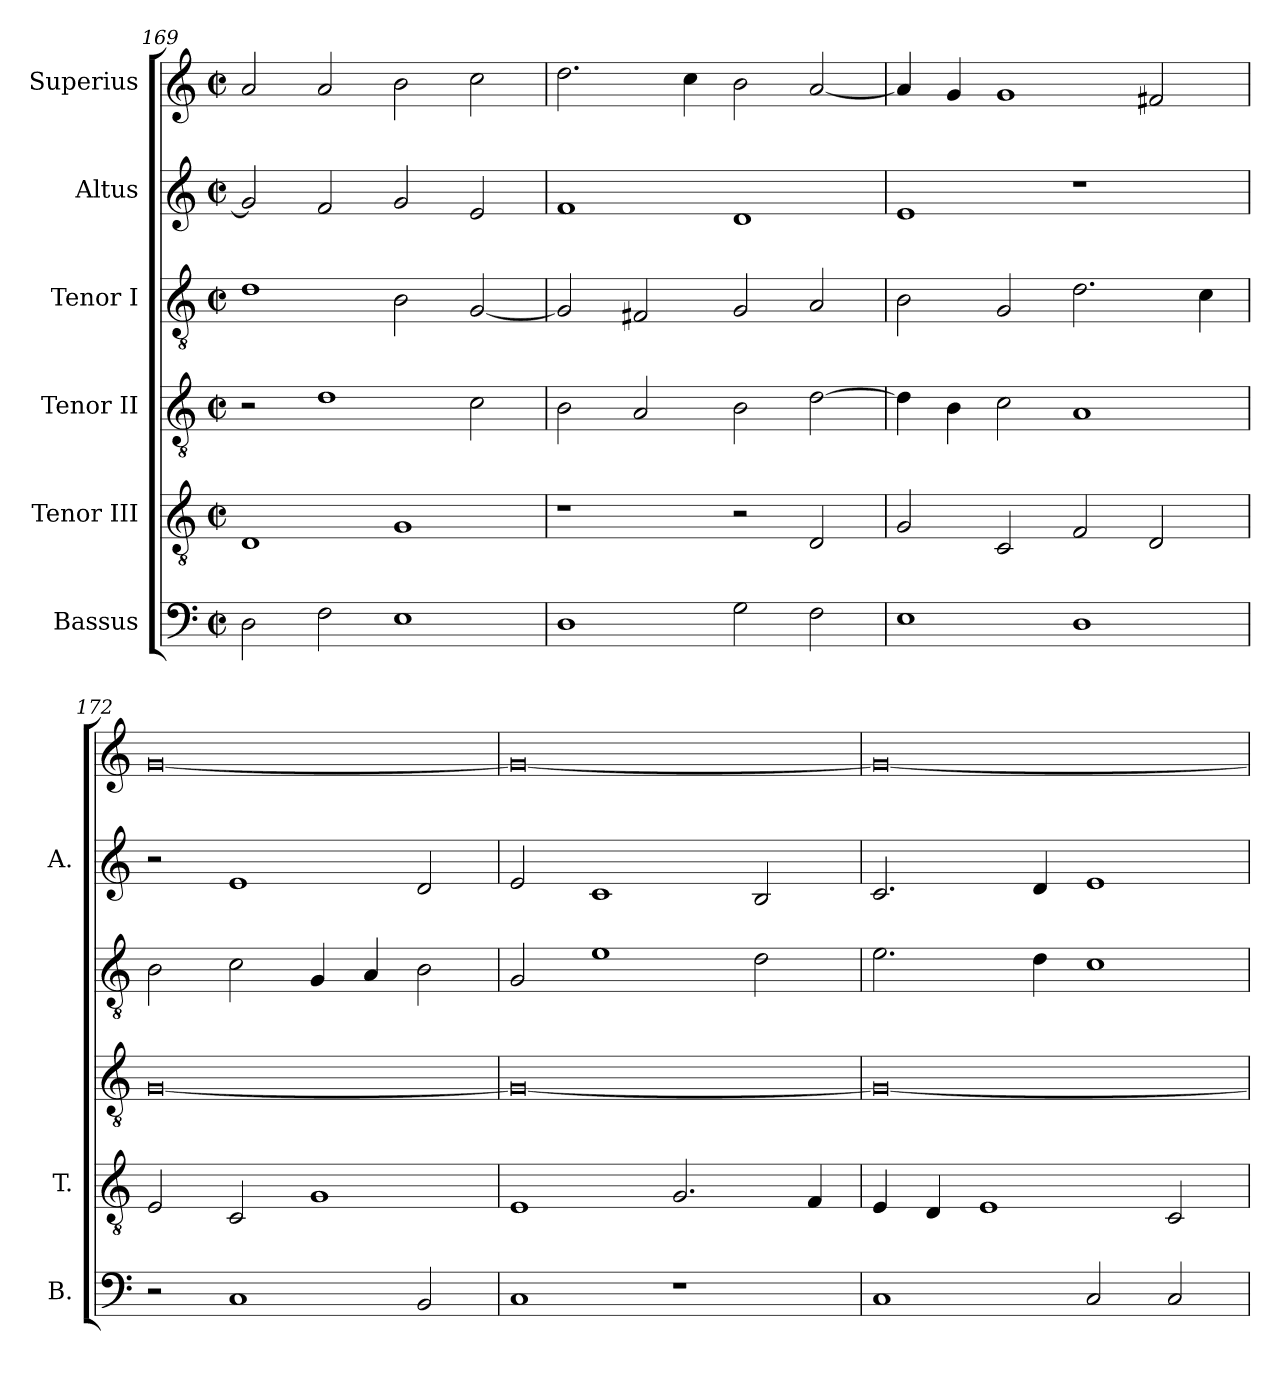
**kern	**kern	**kern	**kern	**kern	**kern
*part6	*part5	*part4	*part3	*part2	*part1
*staff6	*staff5	*staff4	*staff3	*staff2	*staff1
*I"Bassus	*I"Tenor III	*I"Tenor II	*I"Tenor I	*I"Altus	*I"Superius
*I'B.	*I'T.	*	*	*I'A.	*
*clefF4	*clefGv2	*clefGv2	*clefGv2	*clefG2	*clefG2
*	*ITrd7c12	*ITrd7c12	*ITrd7c12	*	*
*k[]	*k[]	*k[]	*k[]	*k[]	*k[]
*C:	*C:	*C:	*C:	*C:	*C:
*M2/2	*M2/2	*M2/2	*M2/2	*M2/2	*M2/2
*met(c|)	*met(c|)	*met(c|)	*met(c|)	*met(c|)	*met(c|)
=169	=169	=169	=169	=169	=169
2Di\	1DDi	2r	1Di	2gi/]	2ai/
2Fi\	.	1Di	.	2fi/	2ai/
1Ei	1GGi	.	2BBi\	2gi/	2bi\
.	.	2Ci\	[<2GGi/	2ei/	2cci\
=170	=170	=170	=170	=170	=170
1Di	1r	2BBi\	2GGi/]	1fi	2.ddi\
.	.	2AAi/	2FF#Xi/	.	.
.	.	.	.	.	4cci\
2Gi\	2r	2BBi\	2GGi/	1di	2bi\
2Fi\	2DDi/	[>2Di\	2AAi/	.	[<2ai/
=171	=171	=171	=171	=171	=171
1Ei	2GGi/	4Di\]	2BBi\	1ei	4ai/]
.	.	4BBi\	.	.	4gi/
.	2CCi/	2Ci\	2GGi/	.	1gi
1Di	2FFi/	1AAi	2.Di\	1r	.
.	2DDi/	.	.	.	2f#Xi/
.	.	.	4Ci\	.	.
!!LO:PB:g=z
=172	=172	=172	=172	=172	=172
2r	2EEi/	[<0GGi	2BBi\	2r	[<0gi
1Ci	2CCi/	.	2Ci\	1ei	.
.	1GGi	.	4GGi/	.	.
.	.	.	4AAi/	.	.
2BBi/	.	.	2BBi\	2di/	.
=173	=173	=173	=173	=173	=173
1Ci	1EEi	0GGi_<	2GGi/	2ei/	0gi_<
.	.	.	1Ei	1ci	.
1r	2.GGi/	.	.	.	.
.	.	.	2Di\	2Bi/	.
.	4FFi/	.	.	.	.
=174	=174	=174	=174	=174	=174
1Ci	4EEi/	0GGi_<	2.Ei\	2.ci/	0gi_<
.	4DDi/	.	.	.	.
.	1EEi	.	.	.	.
.	.	.	4Di\	4di/	.
2Ci/	.	.	1Ci	1ei	.
2Ci/	2CCi/	.	.	.	.
=	=	=	=	=	=
*-	*-	*-	*-	*-	*-
